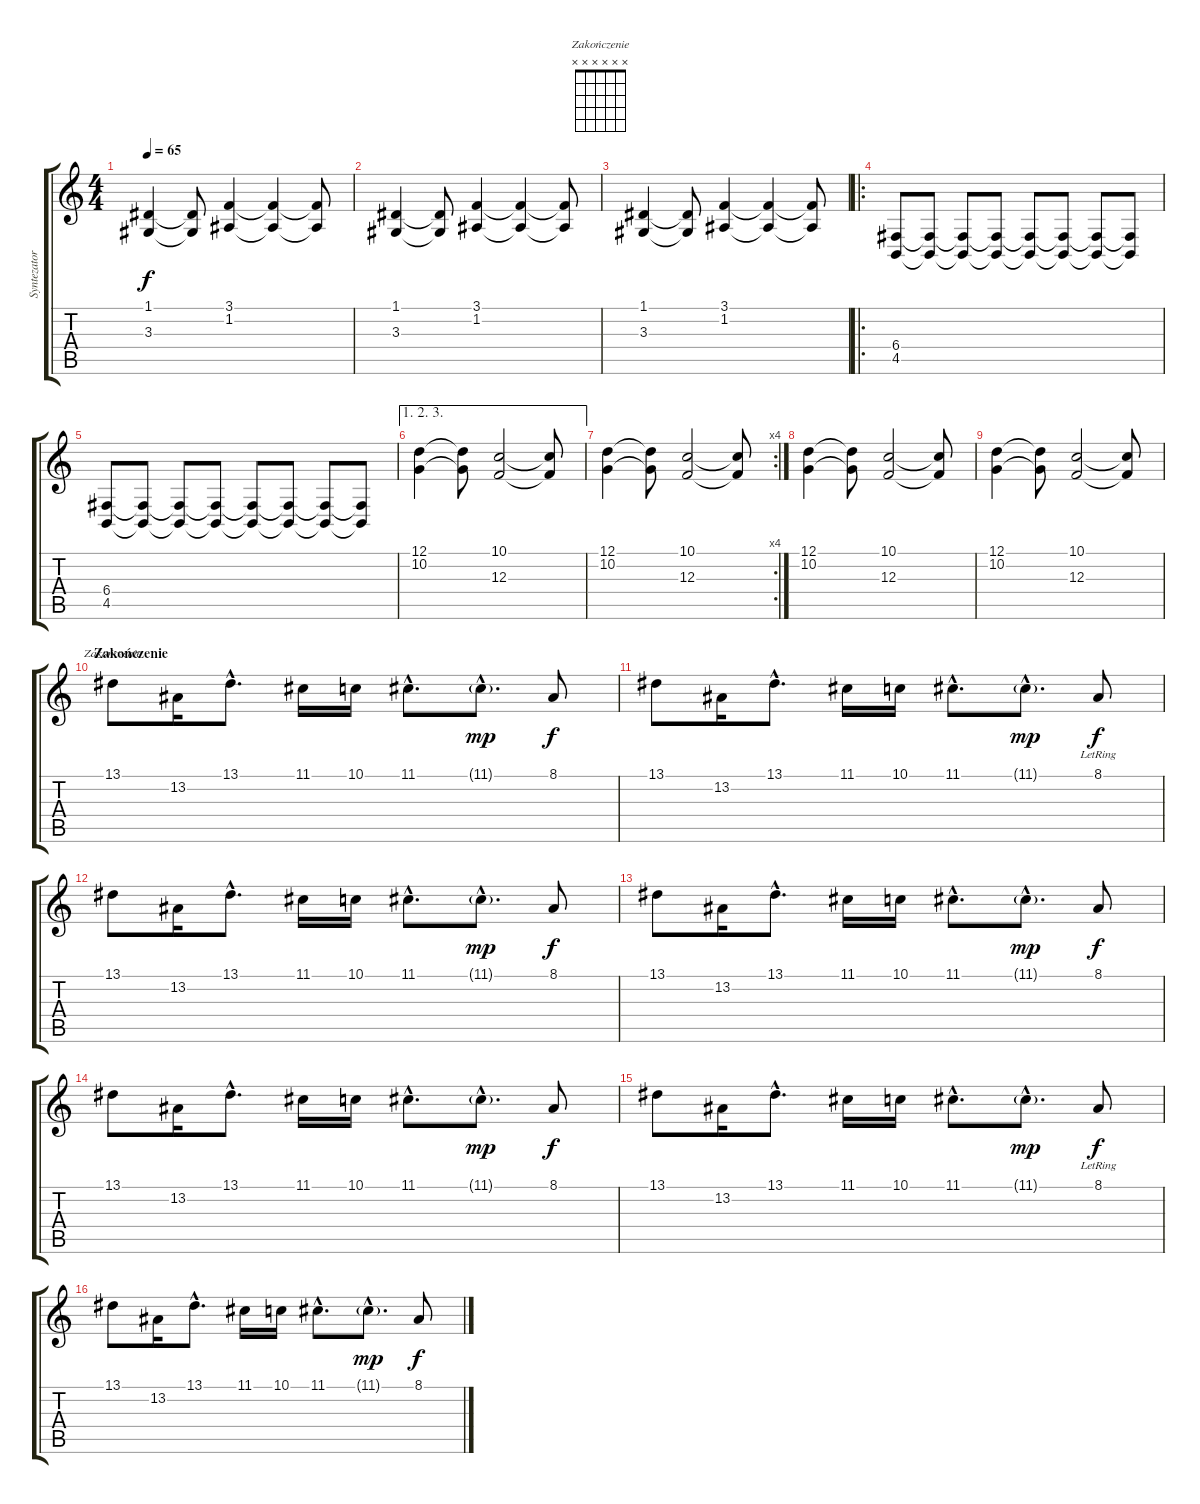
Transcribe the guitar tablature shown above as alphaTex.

\track ("Syntezatory " "Syntezator") {instrument stringensemble1}
\staff {score tabs}
\tuning (D4 A3 F3 C3 G2 D2) {hide}
\chord ("Zakończenie" x x x x x x)
\ts (4 4)
\tempo 65
\clef g2
\ks c
(1.1 3.3).4{dy f} (1.1{t} 3.3{t}).8 (3.1 1.2).4 (3.1{t} 1.2{t}).4 (3.1{t} 1.2{t}).8 |
(1.1 3.3).4 (1.1{t} 3.3{t}).8 (3.1 1.2).4 (3.1{t} 1.2{t}).4 (3.1{t} 1.2{t}).8 |
(1.1 3.3).4 (1.1{t} 3.3{t}).8 (3.1 1.2).4 (3.1{t} 1.2{t}).4 (3.1{t} 1.2{t}).8 |
\ro
(6.4 4.5).8{volume 6 instrument stringensemble2} (6.4{t} 4.5{t}).8{volume 12} (6.4{t} 4.5{t}).8 (6.4{t} 4.5{t}).8 (6.4{t} 4.5{t}).8 (6.4{t} 4.5{t}).8{volume 0} (6.4{t} 4.5{t}).8 (6.4{t} 4.5{t}).8{volume 7} |
(6.4 4.5).8{volume 6 instrument stringensemble2} (6.4{t} 4.5{t}).8{volume 12} (6.4{t} 4.5{t}).8 (6.4{t} 4.5{t}).8 (6.4{t} 4.5{t}).8 (6.4{t} 4.5{t}).8{volume 0} (6.4{t} 4.5{t}).8 (6.4{t} 4.5{t}).8 |
\ae (1 2 3)
(12.1 10.2).4{volume 7 instrument stringensemble2} (12.1{t} 10.2{t}).8 (10.1 12.3).2 (10.1{t} 12.3{t}).8 |
\rc 4
(12.1 10.2).4 (12.1{t} 10.2{t}).8 (10.1 12.3).2 (10.1{t} 12.3{t}).8 |
(12.1 10.2).4{volume 7} (12.1{t} 10.2{t}).8 (10.1 12.3).2 (10.1{t} 12.3{t}).8 |
(12.1 10.2).4 (12.1{t} 10.2{t}).8 (10.1 12.3).2 (10.1{t} 12.3{t}).8 |
\section ("" "Zakończenie")
13.1.8{ch "Zakończenie" volume 16} 13.2.16 13.1{hac}.8{d} 11.1.16 10.1.16 11.1{hac}.8{d} 11.1{g hac}.8{d dy mp} 8.1.8{dy f} |
13.1.8 13.2.16 13.1{hac}.8{d} 11.1.16 10.1.16 11.1{hac}.8{d} 11.1{g hac}.8{d dy mp} 8.1{lr}.8{dy f} |
13.1.8 13.2.16 13.1{hac}.8{d} 11.1.16 10.1.16 11.1{hac}.8{d} 11.1{g hac}.8{d dy mp} 8.1.8{dy f} |
13.1.8 13.2.16 13.1{hac}.8{d} 11.1.16 10.1.16 11.1{hac}.8{d} 11.1{g hac}.8{d dy mp} 8.1.8{dy f} |
13.1.8{volume 16} 13.2.16 13.1{hac}.8{d} 11.1.16 10.1.16 11.1{hac}.8{d} 11.1{g hac}.8{d dy mp} 8.1.8{dy f} |
13.1.8 13.2.16 13.1{hac}.8{d} 11.1.16 10.1.16 11.1{hac}.8{d} 11.1{g hac}.8{d dy mp} 8.1{lr}.8{dy f} |
13.1.8 13.2.16 13.1{hac}.8{d} 11.1.16 10.1.16 11.1{hac}.8{d} 11.1{g hac}.8{d dy mp} 8.1.8{dy f}
